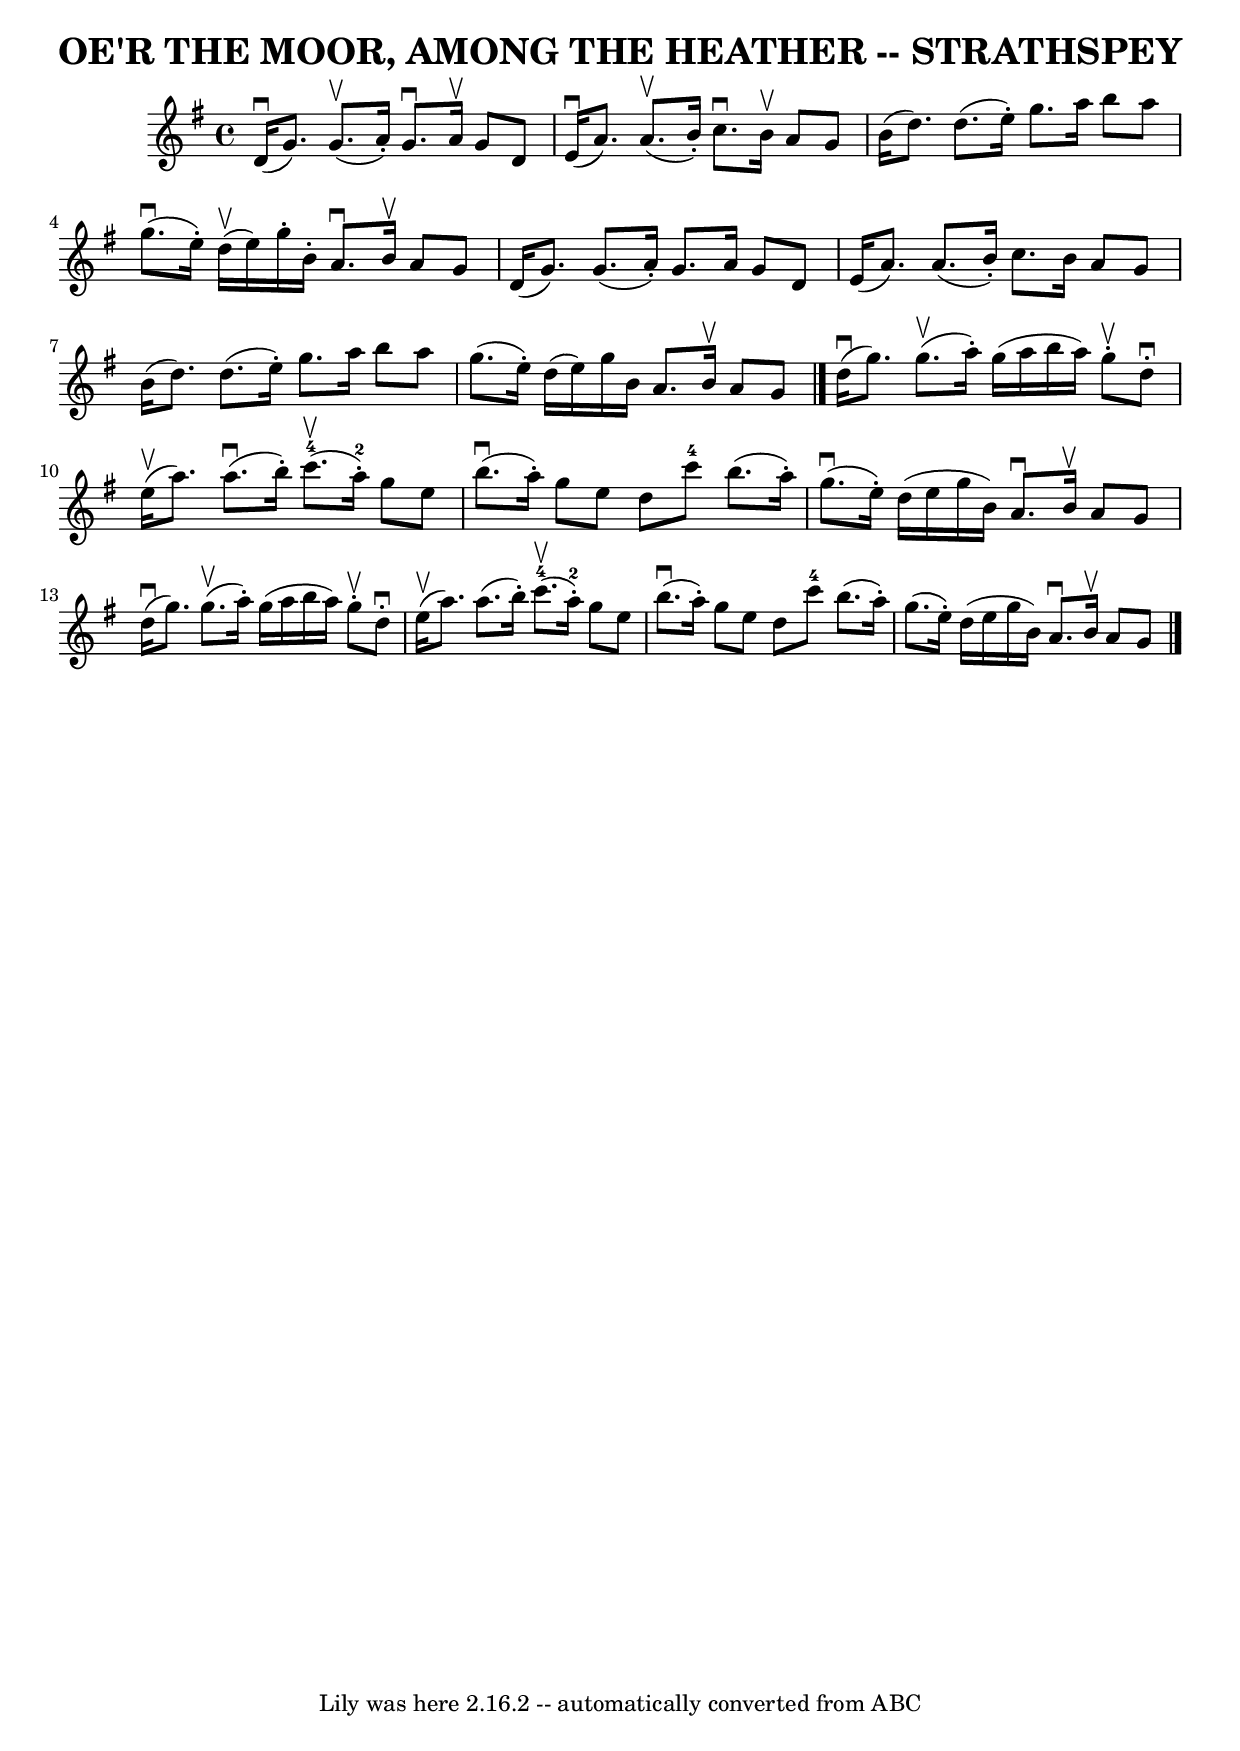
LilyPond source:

\version "2.16.2"
\include "Mammoth.ily"
\header {
  %% book = "Ryan's Mammoth Collection of Fiddle Tunes"
  crossRefNumber = "1"
  footnotes = ""
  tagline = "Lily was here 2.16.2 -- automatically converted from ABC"
  title = "OE'R THE MOOR, AMONG THE HEATHER -- STRATHSPEY"

}
voicedefault =  {


  \override Staff.TimeSignature #'style = #'C
  \time 4/4 
  \key g \major
  d'16 (^\downbow g'8.) g'8. (^\upbow   
  a'16 -.) g'8.^\downbow a'16^\upbow g'8 d'8    |
  e'16 
  (^\downbow a'8.) a'8. (^\upbow b'16 -.) c''8.^\downbow b'16 ^\upbow a'8 g'8    |
  b'16 (d''8.) d''8. (e''16 -.) 
  g''8. a''16 b''8 a''8    |
  g''8. (^\downbow e''16 -.) 
  d''16 (^\upbow e''16) g''16 -. b'16 -. a'8.^\downbow b'16 ^\upbow a'8 g'8    |
  d'16 (g'8.) g'8. (a'16 -.)   
  g'8. a'16 g'8 d'8    |
  e'16 (a'8.) a'8. (b'16 -. 
  -) c''8. b'16 a'8 g'8    |
  b'16 (d''8.) d''8. (
  e''16 -.) g''8. a''16 b''8 a''8    |
  g''8. (e''16 -. 
  -) d''16 (e''16) g''16 b'16 a'8. b'16^\upbow a'8 g'8   
  \bar "|." d''16 (^\downbow g''8.) g''8. (^\upbow a''16 -.)  
  g''16 (a''16 b''16 a''16) g''8^\upbow-. d''8^\downbow-.   
  |
  e''16 (^\upbow a''8.) a''8. (^\downbow b''16 -.)      
  c'''8.-4(^\upbow a''16-2-.) g''8 e''8    |
  b''8. 
  (^\downbow a''16 -.) g''8 e''8 d''8 c'''8-4 b''8. (a''16 
  -.)   |
  g''8. (^\downbow e''16 -.) d''16 (e''16 g''16  
  b'16) a'8.^\downbow b'16^\upbow a'8 g'8    |
  d''16 
  (^\downbow g''8.) g''8. (^\upbow a''16 -.) g''16 (a''16    
  b''16 a''16) g''8^\upbow-. d''8^\downbow-.   |
  e''16 
  (^\upbow a''8.) a''8. (b''16 -.) c'''8.-4(^\upbow a''16 
  -2-.) g''8 e''8    |
  b''8. (^\downbow a''16 -.)   
  g''8 e''8 d''8 c'''8-4 b''8. (a''16 -.)   |
  g''8. (
  e''16 -.) d''16 (e''16 g''16 b'16) a'8.^\downbow b'16 ^\upbow a'8 g'8    \bar "|."   

}

\score{
  <<

    \context Staff="default"
    {
      \voicedefault 
      
    }

  >>
  \layout {
    
  }
  \midi {
  }

}
